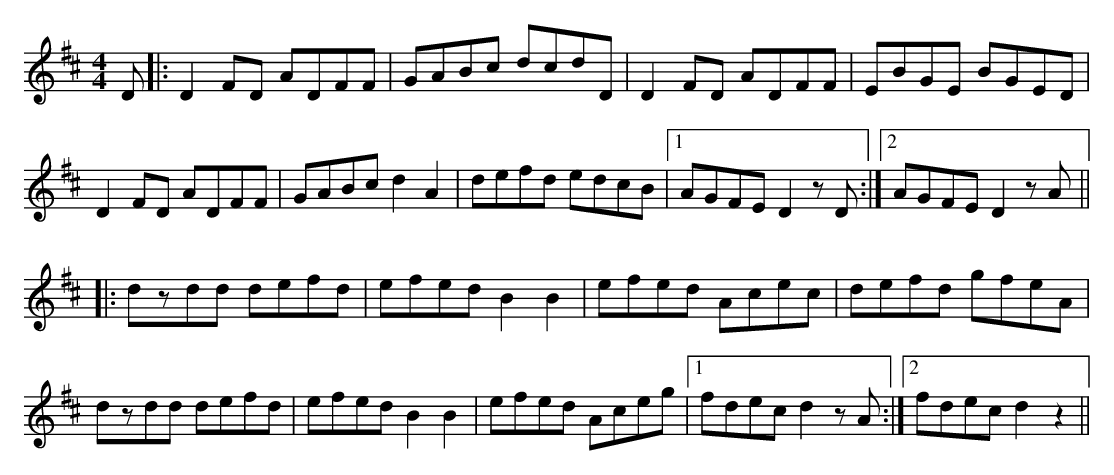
X:1
M:4/4
K:D
D|:D2 FD ADFF|GABc dcdD|D2 FD ADFF|EBGE BGED|
D2 FD ADFF|GABc d2 A2|defd edcB|1 AGFE D2 zD:|2 AGFE D2 zA||
|:dzdd defd|efed B2 B2|efed Acec| defd gfeA|
dzdd defd|efed B2 B2|efed Aceg|1 fdec d2 zA:|2 fdec d2 z2||
